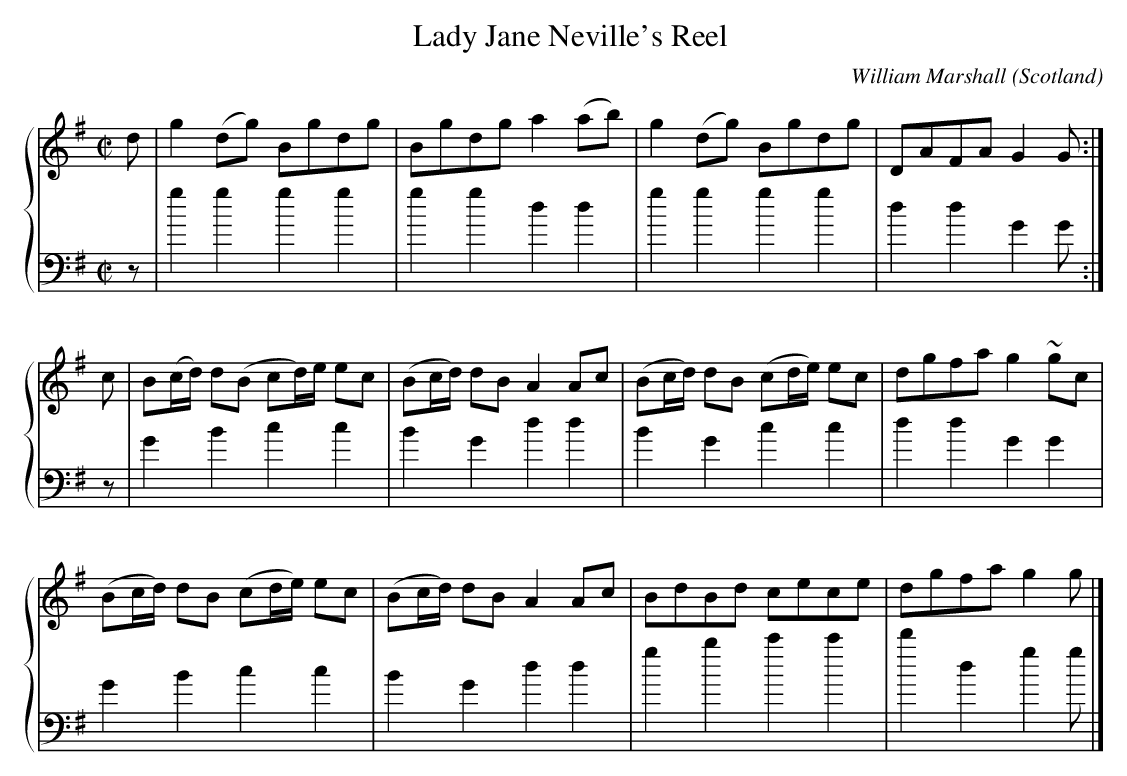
X:1
T:Lady Jane Neville's Reel
C:William Marshall
L:1/8
M:C|
O:Scotland
K:G
%%staves {1 2}
V:1
d |\
g2 (dg) Bgdg | Bgdg a2 (ab) | g2 (dg) Bgdg | DAFA G2 G :|
c | \
B(c/d/) d(B cd/)e/ ec | (Bc/d/) dB A2 Ac | (Bc/d/) dB (cd/e/) ec | dgfa g2 ~gc |
(Bc/d/) dB (cd/e/) ec | (Bc/d/) dB A2 Ac | BdBd cece | dgfa g2 g |]
V:2 clef=bass
L:1/4
z/ | gggg | ggdd | gggg | ddGG/ :|
z/ | GBcc | BGdd | BGcc | ddGG | GBcc | BGdd | gbc'c' | d'dgg/ |]
